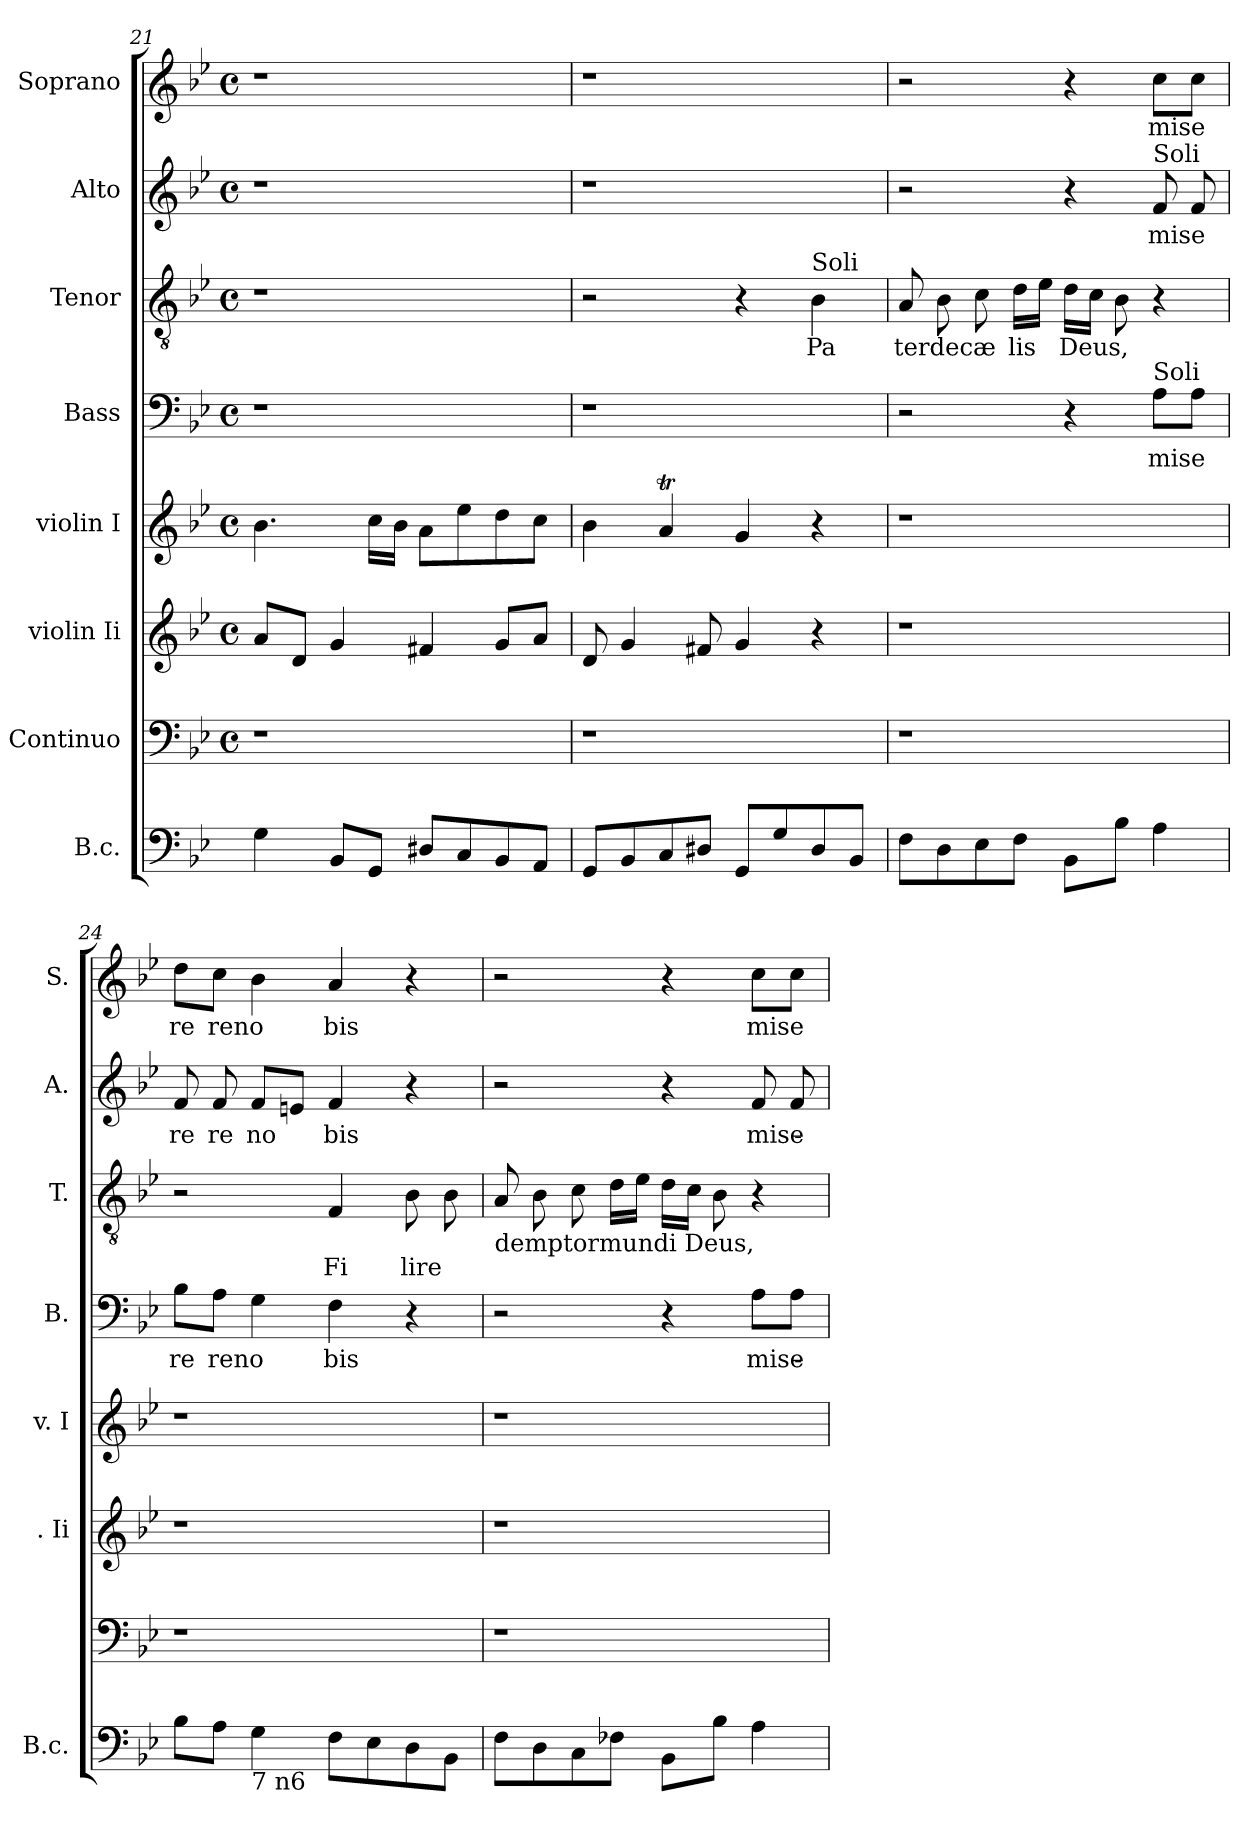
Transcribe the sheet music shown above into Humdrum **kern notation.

**kern	**kern	**kern	**kern	**kern	**text	**kern	**text	**kern	**text	**kern	**text
*part8	*part7	*part6	*part5	*part4	*part4	*part3	*part3	*part2	*part2	*part1	*part1
*staff8	*staff7	*staff6	*staff5	*staff4	*staff4	*staff3	*staff3	*staff2	*staff2	*staff1	*staff1
*I"B.c.	*I"Continuo	*I"violin Ii	*I"violin I	*I"Bass	*	*I"Tenor	*	*I"Alto	*	*I"Soprano	*
*I'B.c.	*	*I'. Ii	*I'v. I	*I'B.	*	*I'T.	*	*I'A.	*	*I'S.	*
!!LO:PB:g=z
*clefF4	*clefF4	*clefG2	*clefG2	*clefF4	*	*clefGv2	*	*clefG2	*	*clefG2	*
*k[b-e-]	*k[b-e-]	*k[b-e-]	*k[b-e-]	*k[b-e-]	*	*k[b-e-]	*	*k[b-e-]	*	*k[b-e-]	*
*B-:	*B-:	*B-:	*B-:	*B-:	*	*B-:	*	*B-:	*	*B-:	*
*	*M4/4	*M4/4	*M4/4	*M4/4	*	*M4/4	*	*M4/4	*	*M4/4	*
*	*met(c)	*met(c)	*met(c)	*met(c)	*	*met(c)	*	*met(c)	*	*met(c)	*
=21	=21	=21	=21	=21	=21	=21	=21	=21	=21	=21	=21
4G\	1r	8a/L	4.b-\	1r	.	1r	.	1r	.	1r	.
.	.	8d/J	.	.	.	.	.	.	.	.	.
8BB-</L	.	4g/	.	.	.	.	.	.	.	.	.
8GG/J	.	.	16cc\L	.	.	.	.	.	.	.	.
.	.	.	16b-\J	.	.	.	.	.	.	.	.
8D#/L	.	4f#X/	8a\L	.	.	.	.	.	.	.	.
8C/	.	.	8ee-\	.	.	.	.	.	.	.	.
8BB-/	.	8g/L	8dd\	.	.	.	.	.	.	.	.
8AA</J	.	8a/J	8cc\J	.	.	.	.	.	.	.	.
=22	=22	=22	=22	=22	=22	=22	=22	=22	=22	=22	=22
8GG/L	1r	8d/	4b-\	1r	.	2r	.	1r	.	1r	.
8BB-/	.	4g/	.	.	.	.	.	.	.	.	.
8C</	.	.	4at/	.	.	.	.	.	.	.	.
8D#/J	.	8f#X/	.	.	.	.	.	.	.	.	.
8GG/L	.	4g/	4g/	.	.	4r	.	.	.	.	.
8G/	.	.	.	.	.	.	.	.	.	.	.
!	!	!	!	!	!	!LO:TX:a:t=Soli	!	!	!	!	!
!	!	!	!	!	!	!	!LO:LY:b:cj	!	!	!	!
8D#/	.	4r	4r	.	.	4B-\	Pa	.	.	.	.
8BB-/J	.	.	.	.	.	.	.	.	.	.	.
=23	=23	=23	=23	=23	=23	=23	=23	=23	=23	=23	=23
!	!	!	!	!	!	!	!LO:LY:b	!	!	!	!
8F\L	1r	1r	1r	2r	.	8A/	terdecæ	2r	.	2r	.
8D\	.	.	.	.	.	8B-\	.	.	.	.	.
8E-<\	.	.	.	.	.	8c\	.	.	.	.	.
!	!	!	!	!	!	!	!LO:LY:b	!	!	!	!
8F\J	.	.	.	.	.	16d\L	lis	.	.	.	.
.	.	.	.	.	.	16e-\J	.	.	.	.	.
!	!	!	!	!	!	!	!LO:LY:b	!	!	!	!
8BB-\L	.	.	.	4r	.	16d\L	Deus,	4r	.	4r	.
.	.	.	.	.	.	16c\J	.	.	.	.	.
8B-\J	.	.	.	.	.	8B-\	.	.	.	.	.
!	!	!	!	!	!	!	!	!LO:TX:a:t=Soli	!	!	!
!	!	!	!	!LO:TX:a:t=Soli	!	!	!	!	!	!	!
!	!	!	!	!	!LO:LY:b:cj	!	!	!	!LO:LY:b:cj	!	!LO:LY:b:cj
4A\	.	.	.	8A\L	mise	4r	.	8f/	mise	8cc\L	mise
.	.	.	.	8A\J	.	.	.	8f/	.	8cc\J	.
=24	=24	=24	=24	=24	=24	=24	=24	=24	=24	=24	=24
!	!	!	!	!	!LO:LY:b:cj	!	!	!	!LO:LY:b:cj	!	!LO:LY:b:cj
8B-\L	1r	1r	1r	8B-\L	re	2r	.	8f/	re	8dd\L	re
!	!	!	!	!	!LO:LY:b	!	!	!	!LO:LY:b:cj	!	!LO:LY:b
8A\J	.	.	.	8A\J	reno	.	.	8f/	re	8cc\J	reno
!LO:TX:b:t=7 n6	!	!	!	!	!	!	!	!	!	!	!
!	!	!	!	!	!	!	!	!	!LO:LY:b	!	!
4G\	.	.	.	4G\	.	.	.	8f/L	no	4b-\	.
.	.	.	.	.	.	.	.	8en/J	.	.	.
!	!	!	!	!	!LO:LY:b:cj	!	!LO:LY:b:cj	!	!LO:LY:b:cj	!	!LO:LY:b:cj
8F\L	.	.	.	4F\	bis	4F/	Fi	4f/	bis	4a/	bis
8E-\	.	.	.	.	.	.	.	.	.	.	.
!	!	!	!	!	!	!	!LO:LY:b	!	!	!	!
8D\	.	.	.	4r	.	8B-\	lire	4r	.	4r	.
8BB-\J	.	.	.	.	.	8B-\	.	.	.	.	.
!!LO:LB:g=z
=25	=25	=25	=25	=25	=25	=25	=25	=25	=25	=25	=25
!	!	!	!	!	!	!LO:TX:b:t=demptormundi Deus,	!	!	!	!	!
8F<\L	1r	1r	1r	2r	.	8A/	.	2r	.	2r	.
8D\	.	.	.	.	.	8B-\	.	.	.	.	.
8C\	.	.	.	.	.	8c\	.	.	.	.	.
8F-\J	.	.	.	.	.	16d\L	.	.	.	.	.
.	.	.	.	.	.	16e-\J	.	.	.	.	.
8BB-\L	.	.	.	4r	.	16d\L	.	4r	.	4r	.
.	.	.	.	.	.	16c\J	.	.	.	.	.
8B-\J	.	.	.	.	.	8B-\	.	.	.	.	.
!	!	!	!	!	!LO:LY:b:cj	!	!	!	!LO:LY:b:cj	!	!LO:LY:b:cj
4A<\	.	.	.	8A\L	mise-	4r	.	8f/	mise-	8cc\L	mise
.	.	.	.	8A\J	.	.	.	8f/	.	8cc\J	.
=	=	=	=	=	=	=	=	=	=	=	=
*-	*-	*-	*-	*-	*-	*-	*-	*-	*-	*-	*-
